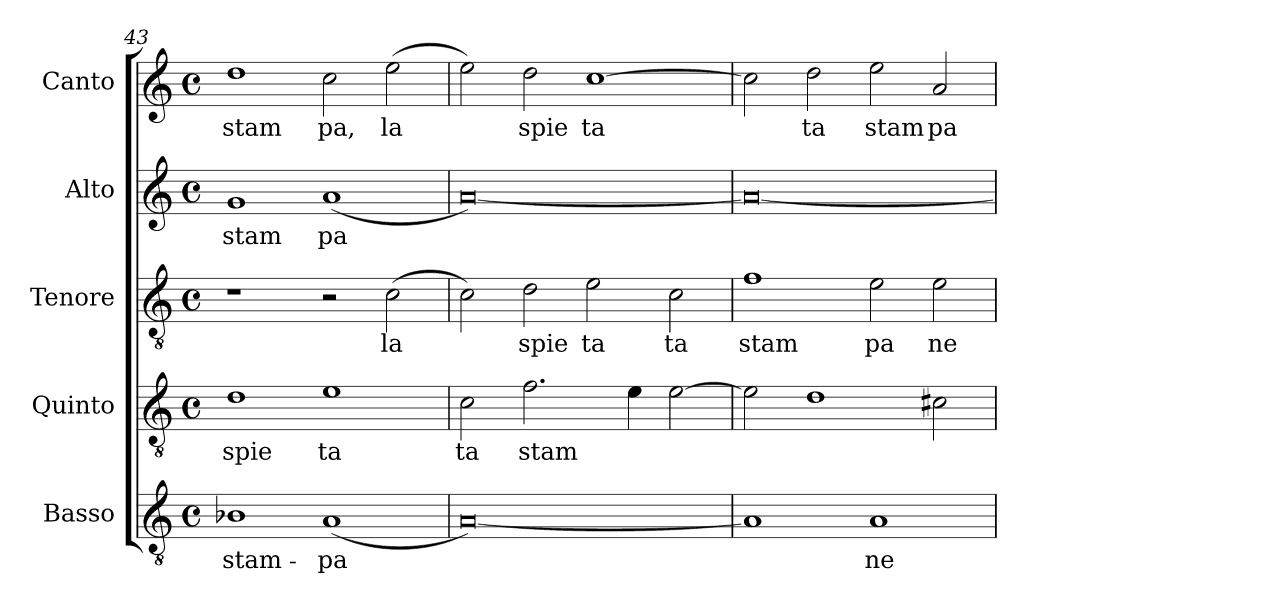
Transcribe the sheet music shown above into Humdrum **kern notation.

**kern	**text	**kern	**text	**kern	**text	**kern	**text	**kern	**text
*part5	*part5	*part4	*part4	*part3	*part3	*part2	*part2	*part1	*part1
*staff5	*staff5	*staff4	*staff4	*staff3	*staff3	*staff2	*staff2	*staff1	*staff1
*I"Basso	*	*I"Quinto	*	*I"Tenore	*	*I"Alto	*	*I"Canto	*
*clefGv2	*	*clefGv2	*	*clefGv2	*	*clefG2	*	*clefG2	*
*M4/4	*	*M4/4	*	*M4/4	*	*M4/4	*	*M4/4	*
*met(c)	*	*met(c)	*	*met(c)	*	*met(c)	*	*met(c)	*
=43	=43	=43	=43	=43	=43	=43	=43	=43	=43
!	!LO:LY:b:cj	!	!LO:LY:b:cj	!	!	!	!LO:LY:b:cj	!	!LO:LY:b:cj
1B-	stam-	1d	spie	1r	.	1g	stam	1dd	stam
!	!LO:LY:b:cj	!	!LO:LY:b:cj	!	!	!	!LO:LY:b:cj	!	!LO:LY:b:cj
(<1A	-pa	1e	ta	2r	.	(<1a	pa	2cc\	pa,
!	!	!	!	!	!LO:LY:b:cj	!	!	!	!LO:LY:b:cj
.	.	.	.	(>2c\	la	.	.	(>2ee\	la
=44	=44	=44	=44	=44	=44	=44	=44	=44	=44
!	!	!	!LO:LY:b:cj	!	!	!	!	!	!
[<0A)	.	2c\	ta	2c\)	.	[<0a)	.	2ee\)	.
!	!	!	!LO:LY:b	!	!LO:LY:b:cj	!	!	!	!LO:LY:b:cj
.	.	2.f\	stam	2d\	spie	.	.	2dd\	spie
!	!	!	!	!	!LO:LY:b:cj	!	!	!	!LO:LY:b:cj
.	.	.	.	2e\	ta	.	.	[>1cc	ta
.	.	4e\	.	.	.	.	.	.	.
!	!	!	!	!	!LO:LY:b:cj	!	!	!	!
.	.	[>2e\	.	2c\	ta	.	.	.	.
=45	=45	=45	=45	=45	=45	=45	=45	=45	=45
!	!	!	!	!	!LO:LY:b:cj	!	!	!	!
1A]	.	2e\]	.	1f	stam	0a_<	.	2cc\]	.
!	!	!	!	!	!	!	!	!	!LO:LY:b:cj
.	.	1d	.	.	.	.	.	2dd\	ta
!	!LO:LY:b:cj	!	!	!	!LO:LY:b:cj	!	!	!	!LO:LY:b:cj
1A	ne	.	.	2e\	pa	.	.	2ee\	stam
!	!	!	!	!	!LO:LY:b:cj	!	!	!	!LO:LY:b:cj
.	.	2c#\	.	2e\	ne	.	.	2a/	pa
=	=	=	=	=	=	=	=	=	=
*-	*-	*-	*-	*-	*-	*-	*-	*-	*-
